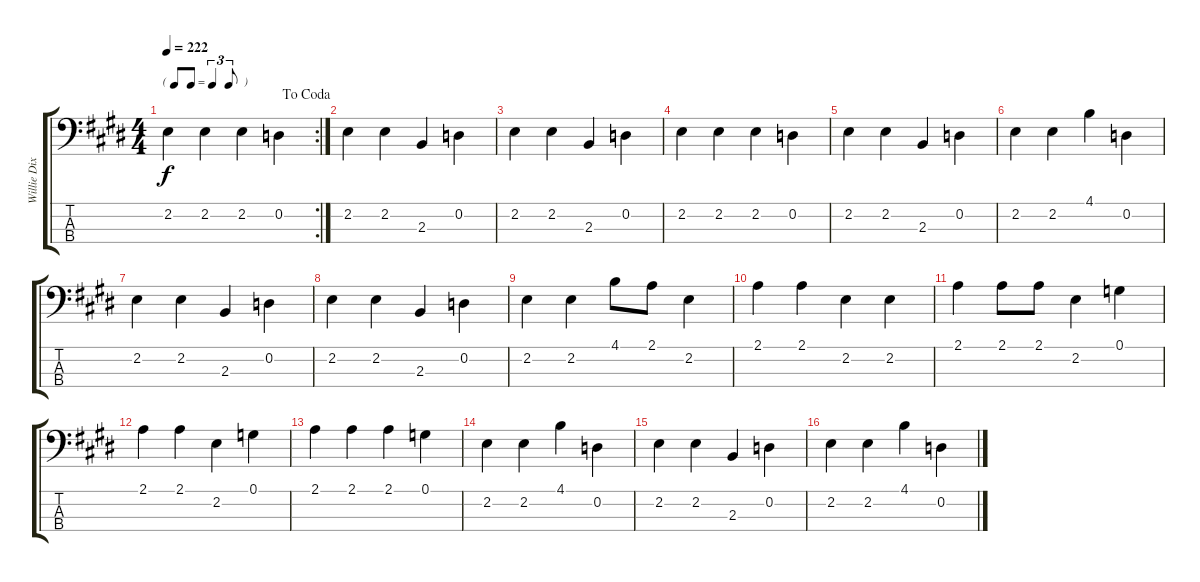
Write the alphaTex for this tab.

\track ("Willie Dixon - Upright Bass" "Willie Dix") {instrument acousticbass}
\staff {score tabs}
\tuning (G2 D2 A1 E1) {hide}
\rc 2
\ts (4 4)
\tf triplet8th
\jump dacoda
\tempo 222
\clef f4
\ks c#minor
2.2.4{dy f} 2.2.4 2.2.4 0.2.4 |
\ks e
2.2.4 2.2.4 2.3.4 0.2.4 |
\ks c#minor
2.2.4 2.2.4 2.3.4 0.2.4 |
2.2.4 2.2.4 2.2.4 0.2.4 |
2.2.4 2.2.4 2.3.4 0.2.4 |
\ks e
2.2.4 2.2.4 4.1.4 0.2.4 |
\ks c#minor
2.2.4 2.2.4 2.3.4 0.2.4 |
2.2.4 2.2.4 2.3.4 0.2.4 |
2.2.4 2.2.4 4.1.8 2.1.8 2.2.4 |
\ks e
2.1.4 2.1.4 2.2.4 2.2.4 |
\ks c#minor
2.1.4 2.1.8 2.1.8 2.2.4 0.1.4 |
2.1.4 2.1.4 2.2.4 0.1.4 |
2.1.4 2.1.4 2.1.4 0.1.4 |
\ks e
2.2.4 2.2.4 4.1.4 0.2.4 |
\ks c#minor
2.2.4 2.2.4 2.3.4 0.2.4 |
2.2.4 2.2.4 4.1.4 0.2.4
